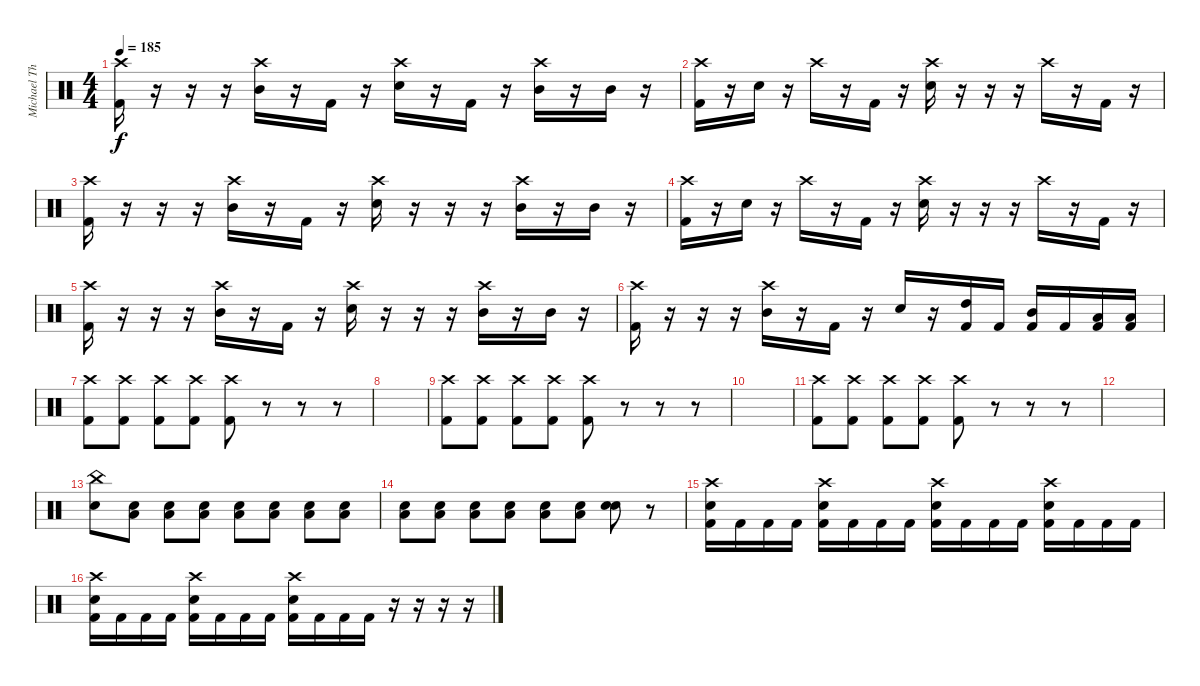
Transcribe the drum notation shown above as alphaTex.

\track ("Michael Thomas" "Michael Th") {instrument percussion}
\staff {score}
\articulation defaults
\ts (4 4)
\tempo 185
\clef neutral
\ks c
("Crash high (hit)" "Kick (hit) 2").16{dy f} r.16 r.16 r.16 ("Crash high (hit)" "Mid Tom (hit)").16 r.16 "Kick (hit) 2".16 r.16 ("Crash high (hit)" "Electric Snare (hit)").16 r.16 "Kick (hit) 2".16 r.16 ("Crash high (hit)" "Mid Tom (hit)").16 r.16 "Mid Tom (hit)".16 r.16 |
("Crash high (hit)" "Kick (hit) 2").16 r.16 "Electric Snare (hit)".16 r.16 "Crash high (hit)".16 r.16 "Kick (hit) 2".16 r.16 ("Crash high (hit)" "Electric Snare (hit)").16 r.16 r.16 r.16 "Crash high (hit)".16 r.16 "Kick (hit) 2".16 r.16 |
("Crash high (hit)" "Kick (hit) 2").16 r.16 r.16 r.16 ("Crash high (hit)" "Mid Tom (hit)").16 r.16 "Kick (hit) 2".16 r.16 ("Crash high (hit)" "Electric Snare (hit)").16 r.16 r.16 r.16 ("Crash high (hit)" "Mid Tom (hit)").16 r.16 "Mid Tom (hit)".16 r.16 |
("Crash high (hit)" "Kick (hit) 2").16 r.16 "Electric Snare (hit)".16 r.16 "Crash high (hit)".16 r.16 "Kick (hit) 2".16 r.16 ("Crash high (hit)" "Electric Snare (hit)").16 r.16 r.16 r.16 "Crash high (hit)".16 r.16 "Kick (hit) 2".16 r.16 |
("Crash high (hit)" "Kick (hit) 2").16 r.16 r.16 r.16 ("Crash high (hit)" "Mid Tom (hit)").16 r.16 "Kick (hit) 2".16 r.16 ("Crash high (hit)" "Electric Snare (hit)").16 r.16 r.16 r.16 ("Crash high (hit)" "Mid Tom (hit)").16 r.16 "Mid Tom (hit)".16 r.16 |
("Crash high (hit)" "Kick (hit) 2").16 r.16 r.16 r.16 ("Crash high (hit)" "Mid Tom (hit)").16 r.16 "Kick (hit) 2".16 r.16 "Electric Snare (hit)".16 r.16 ("High Tom (hit)" "Kick (hit) 2").16 "Kick (hit) 2".16 ("Mid Tom (hit)" "Kick (hit) 2").16 "Kick (hit) 2".16 ("Low Tom (hit)" "Kick (hit) 2").16 ("Low Tom (hit)" "Kick (hit) 2").16 |
("Kick (hit) 2" "Crash high (hit)").8 ("Kick (hit) 2" "Crash high (hit)").8 ("Kick (hit) 2" "Crash high (hit)").8 ("Kick (hit) 2" "Crash high (hit)").8 ("Kick (hit) 2" "Crash high (hit)").8 r.8 r.8 r.8 |
|
("Kick (hit) 2" "Crash high (hit)").8 ("Kick (hit) 2" "Crash high (hit)").8 ("Kick (hit) 2" "Crash high (hit)").8 ("Kick (hit) 2" "Crash high (hit)").8 ("Kick (hit) 2" "Crash high (hit)").8 r.8 r.8 r.8 |
|
("Kick (hit) 2" "Crash high (hit)").8 ("Kick (hit) 2" "Crash high (hit)").8 ("Kick (hit) 2" "Crash high (hit)").8 ("Kick (hit) 2" "Crash high (hit)").8 ("Kick (hit) 2" "Crash high (hit)").8 r.8 r.8 r.8 |
|
("Electric Snare (hit)" "China (hit)").8 ("Electric Snare (hit)" "Low Tom (hit)").8 ("Electric Snare (hit)" "Low Tom (hit)").8 ("Electric Snare (hit)" "Low Tom (hit)").8 ("Electric Snare (hit)" "Low Tom (hit)").8 ("Electric Snare (hit)" "Low Tom (hit)").8 ("Electric Snare (hit)" "Low Tom (hit)").8 ("Electric Snare (hit)" "Low Tom (hit)").8 |
("Electric Snare (hit)" "Low Tom (hit)").8 ("Electric Snare (hit)" "Low Tom (hit)").8 ("Electric Snare (hit)" "Low Tom (hit)").8 ("Electric Snare (hit)" "Low Tom (hit)").8 ("Electric Snare (hit)" "Low Tom (hit)").8 ("Electric Snare (hit)" "Low Tom (hit)").8 ("Electric Snare (hit)" "Electric Snare (hit)").8 r.8 |
("Crash high (hit)" "Electric Snare (hit)" "Kick (hit) 2").16 "Kick (hit) 2".16 "Kick (hit) 2".16 "Kick (hit) 2".16 ("Crash high (hit)" "Electric Snare (hit)" "Kick (hit) 2").16 "Kick (hit) 2".16 "Kick (hit) 2".16 "Kick (hit) 2".16 ("Crash high (hit)" "Electric Snare (hit)" "Kick (hit) 2").16 "Kick (hit) 2".16 "Kick (hit) 2".16 "Kick (hit) 2".16 ("Crash high (hit)" "Electric Snare (hit)" "Kick (hit) 2").16 "Kick (hit) 2".16 "Kick (hit) 2".16 "Kick (hit) 2".16 |
("Crash high (hit)" "Electric Snare (hit)" "Kick (hit) 2").16 "Kick (hit) 2".16 "Kick (hit) 2".16 "Kick (hit) 2".16 ("Crash high (hit)" "Electric Snare (hit)" "Kick (hit) 2").16 "Kick (hit) 2".16 "Kick (hit) 2".16 "Kick (hit) 2".16 ("Crash high (hit)" "Electric Snare (hit)" "Kick (hit) 2").16 "Kick (hit) 2".16 "Kick (hit) 2".16 "Kick (hit) 2".16 r.16 r.16 r.16 r.16
